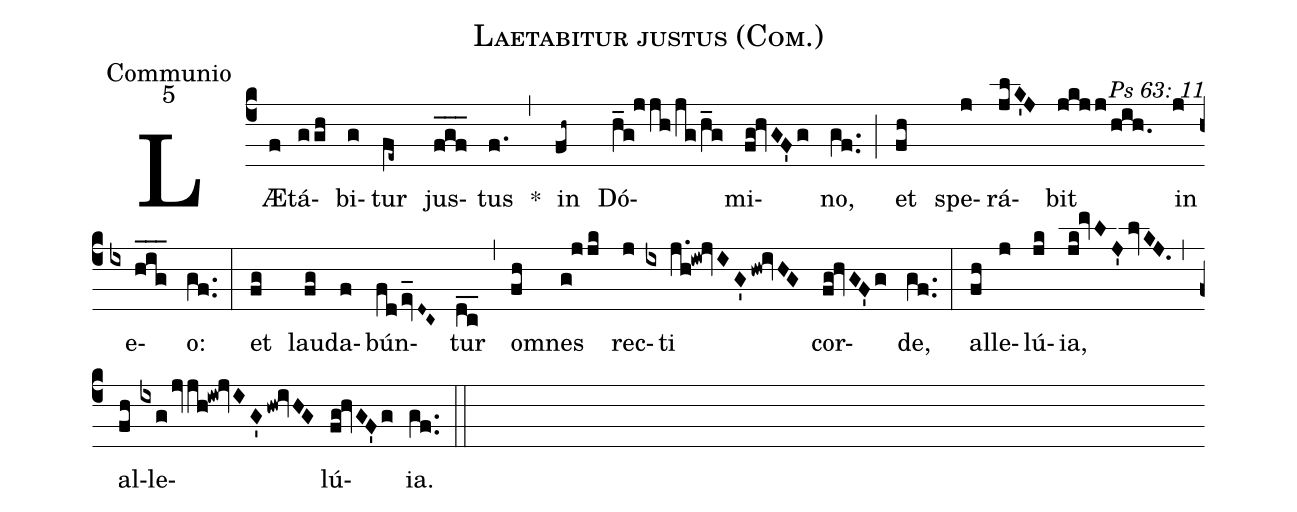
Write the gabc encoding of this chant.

name: Laetabitur justus (Com.);
office-part: Communio;
mode: 5;
commentary: Ps 63: 11;
%%
(c4) LÆ(f)tá(ggh)bi(g)tur(fe~) jus(fgf___)tus(f.) *(,) in(fh~) Dó(h_g!jjh/jg/h_g)mi(fg!hvGF'g)no,(gf..) (;) et(fh) spe(j)rá(jlK'J)bit(jkjj/hih.) in(j) e(ix//hig___)o:(gf..) (:)
et(fg) lau(fg)da(f)bún(fdev_D~C~)tur(dc__) (,) om(fh)nes(g!jjk) rec(j)ti(ix//j.h!iw!jvIG'hw!ivHG) cor(fg!hvGF'g)de,(gf..) (:)
al(fh)le(j)lú(jk)ia,(jk!mvLJ'lvKJ.) (,) al(fh)le(ixg/jvjh!iw!jvIG'hw!ivHG)lú(fg!hvGF'g)ia.(gf..) (::)
